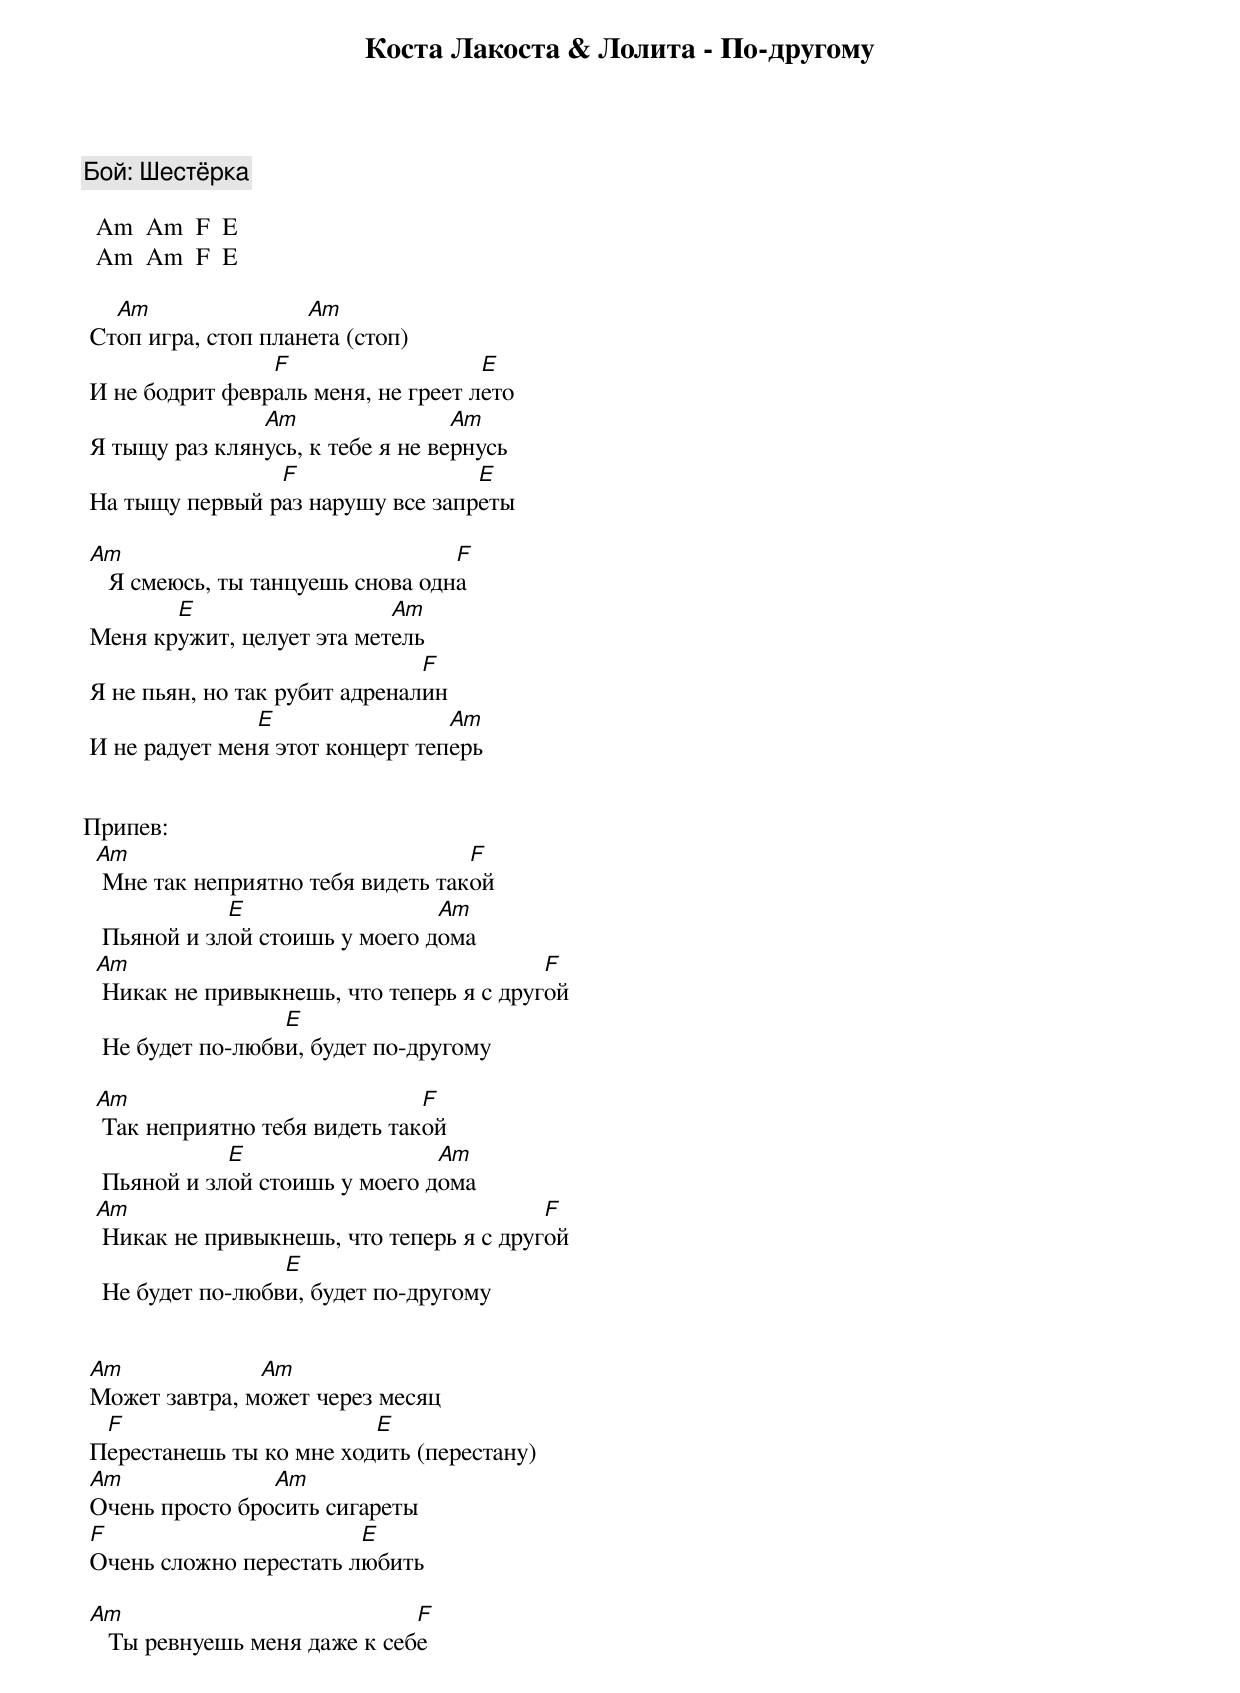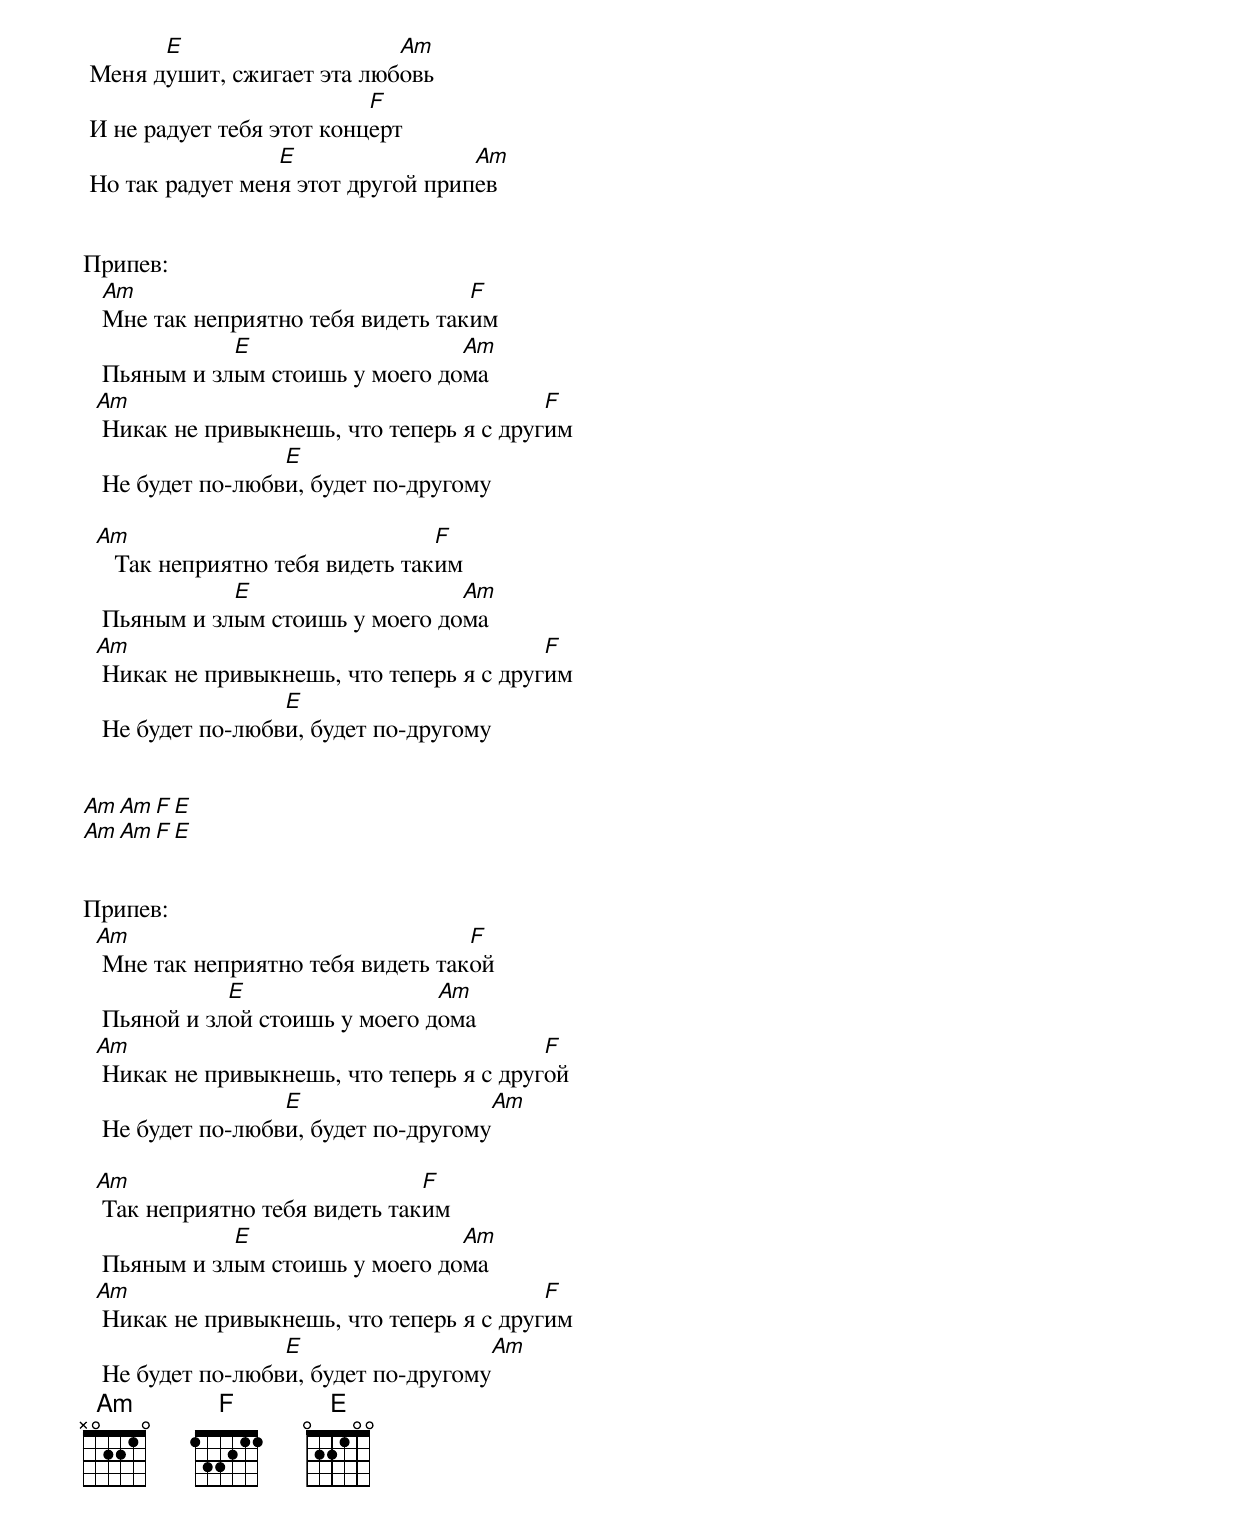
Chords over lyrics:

Коста Лакоста & Лолита - По-другому

Бой: Шестёрка

  Am  Am  F  E
  Am  Am  F  E

   Am                Am
 Стоп игра, стоп планета (стоп)
                 F                   E
 И не бодрит февраль меня, не греет лето
                Am                 Am
 Я тыщу раз клянусь, к тебе я не вернусь
                 F                 E
 На тыщу первый раз нарушу все запреты

 Am                                F
    Я смеюсь, ты танцуешь снова одна
        E                   Am
 Меня кружит, целует эта метель
                                F
 Я не пьян, но так рубит адреналин
                E                 Am
 И не радует меня этот концерт теперь


Припев:
  Am                                F
   Мне так неприятно тебя видеть такой
              E                  Am
   Пьяной и злой стоишь у моего дома
  Am                                       F
   Никак не привыкнешь, что теперь я с другой
                   E
   Не будет по-любви, будет по-другому

  Am                            F
   Так неприятно тебя видеть такой
              E                  Am
   Пьяной и злой стоишь у моего дома
  Am                                       F
   Никак не привыкнешь, что теперь я с другой
                   E
   Не будет по-любви, будет по-другому


 Am             Am
 Может завтра, может через месяц
  F                       E
 Перестанешь ты ко мне ходить (перестану)
 Am              Am
 Очень просто бросить сигареты
 F                       E
 Очень сложно перестать любить

 Am                            F
    Ты ревнуешь меня даже к себе
       E                    Am
 Меня душит, сжигает эта любовь
                           F
 И не радует тебя этот концерт
                  E                 Am
 Но так радует меня этот другой припев


Припев:
   Am                               F
   Мне так неприятно тебя видеть таким
              E                   Am
   Пьяным и злым стоишь у моего дома
  Am                                       F
   Никак не привыкнешь, что теперь я с другим
                   E
   Не будет по-любви, будет по-другому

  Am                              F
     Так неприятно тебя видеть таким
              E                   Am
   Пьяным и злым стоишь у моего дома
  Am                                       F
   Никак не привыкнешь, что теперь я с другим
                   E
   Не будет по-любви, будет по-другому


  Am  Am  F  E
  Am  Am  F  E


Припев:
  Am                                F
   Мне так неприятно тебя видеть такой
              E                  Am
   Пьяной и злой стоишь у моего дома
  Am                                       F
   Никак не привыкнешь, что теперь я с другой
                   E                      Am
   Не будет по-любви, будет по-другому

  Am                            F
   Так неприятно тебя видеть таким
              E                   Am
   Пьяным и злым стоишь у моего дома
  Am                                       F
   Никак не привыкнешь, что теперь я с другим
                   E                   Am
   Не будет по-любви, будет по-другому
